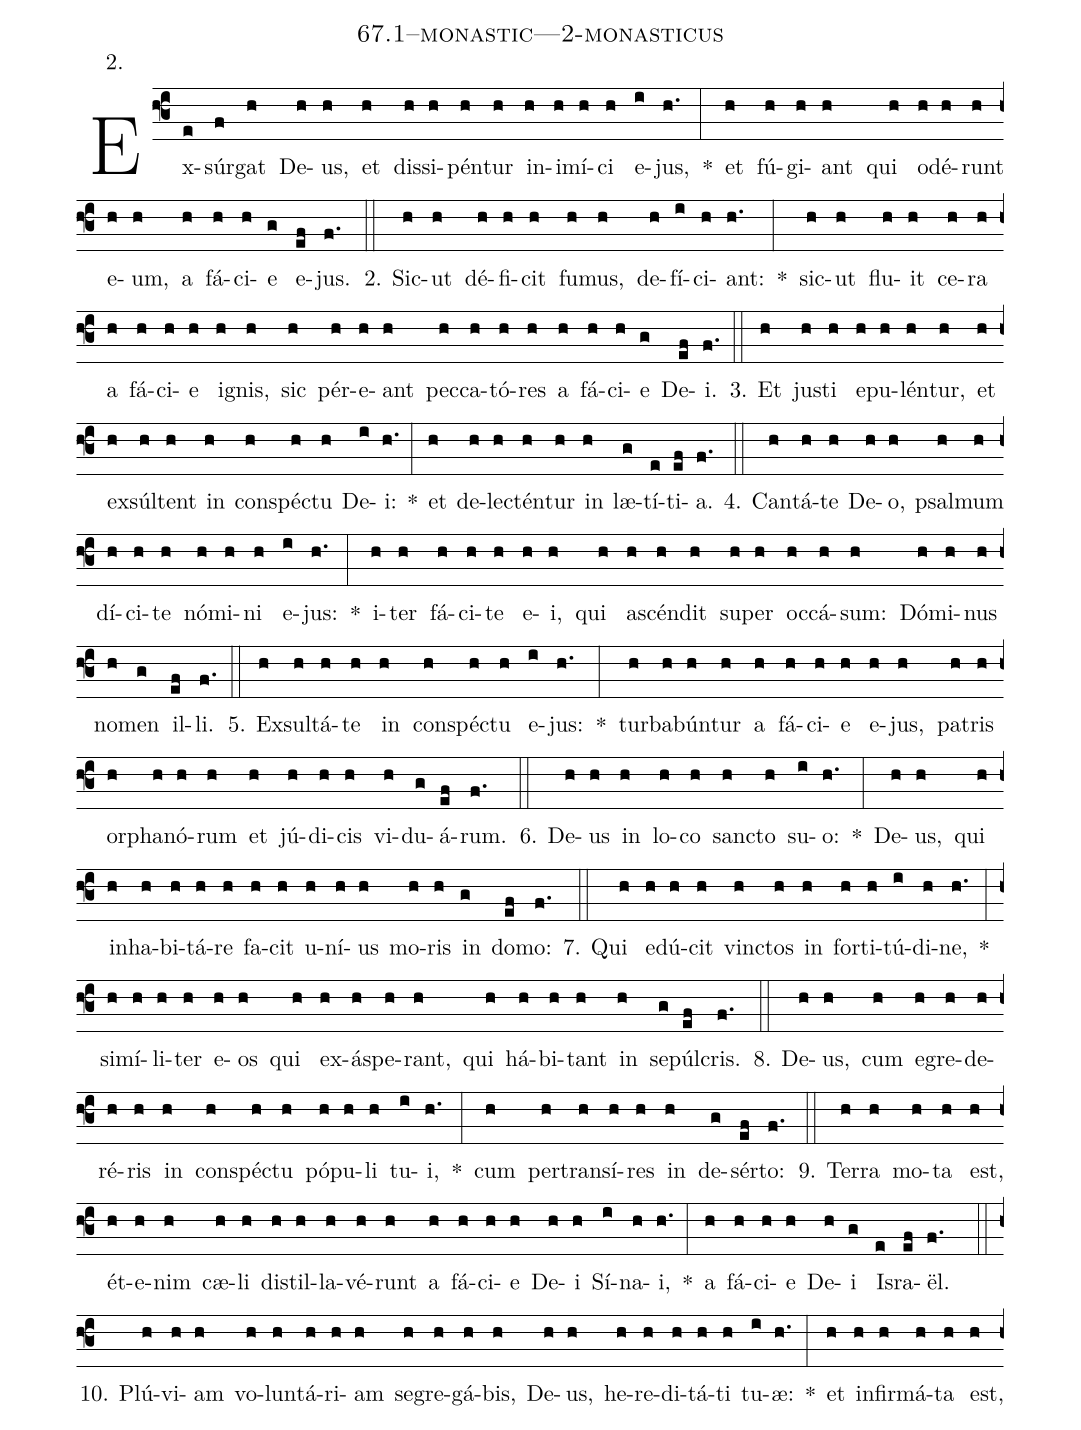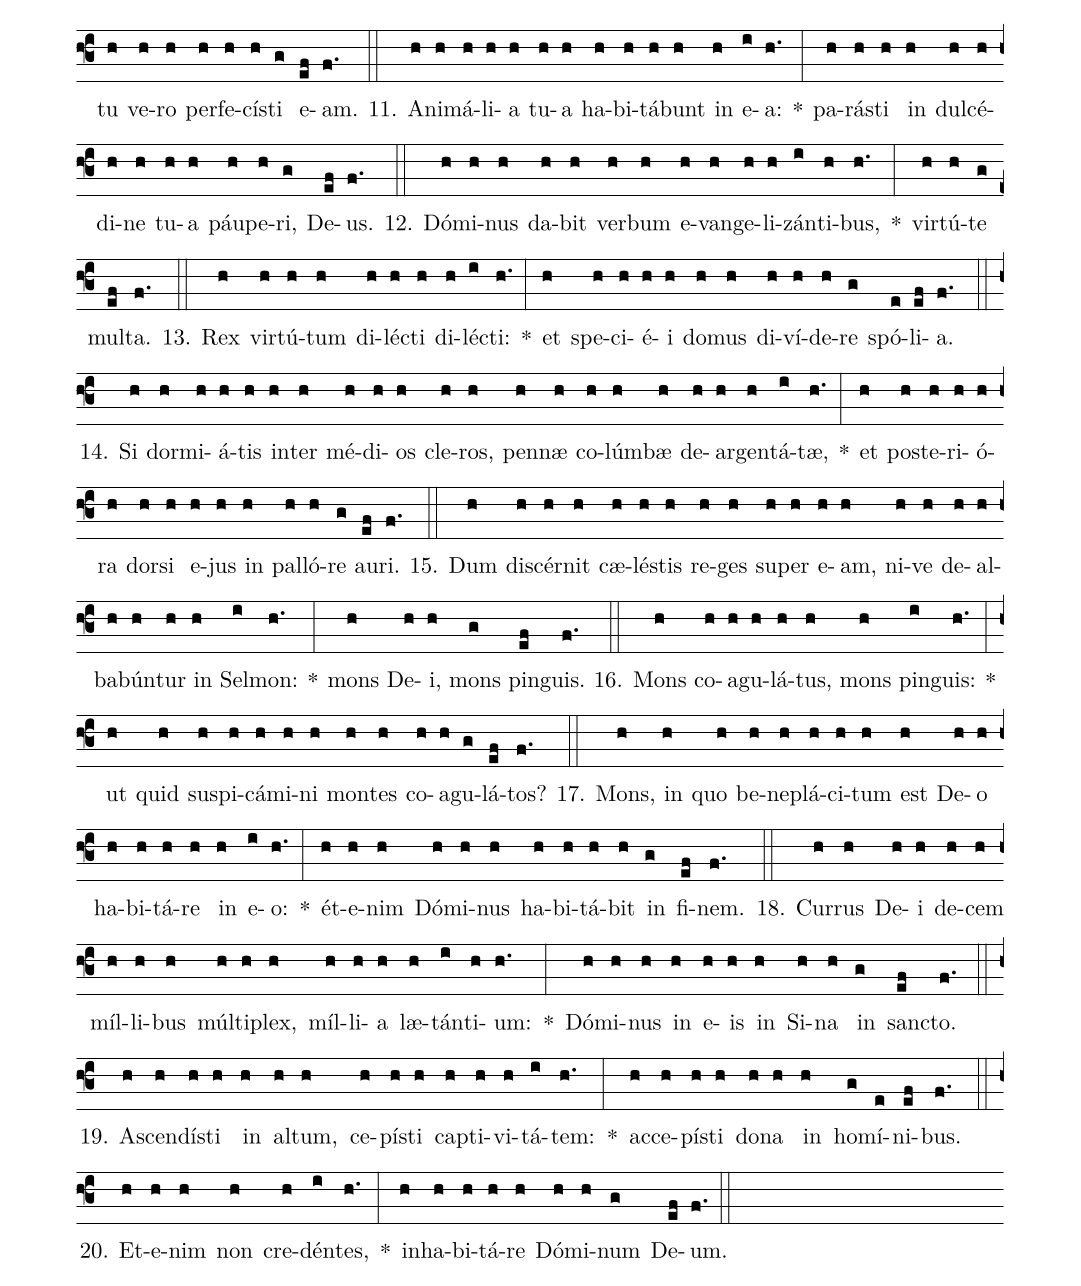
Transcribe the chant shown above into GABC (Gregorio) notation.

name: 67.1--monastic---2-monasticus;
annotation: 2.;
%%
(f3)Ex(e)súr(f)gat(h) De(h)us,(h) et(h) dis(h)si(h)pén(h)tur(h) in(h)i(h)mí(h)ci(h) e(i)jus,(h.) *(:) et(h) fú(h)gi(h)ant(h) qui(h) o(h)dé(h)runt(h) e(h)um,(h) a(h) fá(h)ci(h)e(g) e(ef)jus.(f.) (::)
2. Sic(h)ut(h) dé(h)fi(h)cit(h) fu(h)mus,(h) de(h)fí(i)ci(h)ant:(h.) *(:) sic(h)ut(h) flu(h)it(h) ce(h)ra(h) a(h) fá(h)ci(h)e(h) i(h)gnis,(h) sic(h) pér(h)e(h)ant(h) pec(h)ca(h)tó(h)res(h) a(h) fá(h)ci(h)e(g) De(ef)i.(f.) (::)
3. Et(h) jus(h)ti(h) e(h)pu(h)lén(h)tur,(h) et(h) ex(h)súl(h)tent(h) in(h) con(h)spéc(h)tu(h) De(i)i:(h.) *(:) et(h) de(h)lec(h)tén(h)tur(h) in(h) læ(g)tí(e)ti(ef)a.(f.) (::)
4. Can(h)tá(h)te(h) De(h)o,(h) psal(h)mum(h) dí(h)ci(h)te(h) nó(h)mi(h)ni(h) e(i)jus:(h.) *(:) i(h)ter(h) fá(h)ci(h)te(h) e(h)i,(h) qui(h) a(h)scén(h)dit(h) su(h)per(h) oc(h)cá(h)sum:(h) Dó(h)mi(h)nus(h) no(h)men(g) il(ef)li.(f.) (::)
5. Ex(h)sul(h)tá(h)te(h) in(h) con(h)spéc(h)tu(h) e(i)jus:(h.) *(:) tur(h)ba(h)bún(h)tur(h) a(h) fá(h)ci(h)e(h) e(h)jus,(h) pa(h)tris(h) or(h)pha(h)nó(h)rum(h) et(h) jú(h)di(h)cis(h) vi(h)du(g)á(ef)rum.(f.) (::)
6. De(h)us(h) in(h) lo(h)co(h) sanc(h)to(h) su(i)o:(h.) *(:) De(h)us,(h) qui(h) in(h)ha(h)bi(h)tá(h)re(h) fa(h)cit(h) u(h)ní(h)us(h) mo(h)ris(h) in(g) do(ef)mo:(f.) (::)
7. Qui(h) e(h)dú(h)cit(h) vinc(h)tos(h) in(h) for(h)ti(h)tú(i)di(h)ne,(h.) *(:) si(h)mí(h)li(h)ter(h) e(h)os(h) qui(h) ex(h)ás(h)pe(h)rant,(h) qui(h) há(h)bi(h)tant(h) in(h) se(g)púl(ef)cris.(f.) (::)
8. De(h)us,(h) cum(h) e(h)gre(h)de(h)ré(h)ris(h) in(h) con(h)spéc(h)tu(h) pó(h)pu(h)li(h) tu(i)i,(h.) *(:) cum(h) per(h)trans(h)í(h)res(h) in(h) de(g)sér(ef)to:(f.) (::)
9. Ter(h)ra(h) mo(h)ta(h) est,(h) ét(h)e(h)nim(h) cæ(h)li(h) di(h)stil(h)la(h)vé(h)runt(h) a(h) fá(h)ci(h)e(h) De(h)i(h) Sí(i)na(h)i,(h.) *(:) a(h) fá(h)ci(h)e(h) De(h)i(g) Is(e)ra(ef)ël.(f.) (::)
10. Plú(h)vi(h)am(h) vo(h)lun(h)tá(h)ri(h)am(h) se(h)gre(h)gá(h)bis,(h) De(h)us,(h) he(h)re(h)di(h)tá(h)ti(h) tu(i)æ:(h.) *(:) et(h) in(h)fir(h)má(h)ta(h) est,(h) tu(h) ve(h)ro(h) per(h)fe(h)cís(h)ti(g) e(ef)am.(f.) (::)
11. A(h)ni(h)má(h)li(h)a(h) tu(h)a(h) ha(h)bi(h)tá(h)bunt(h) in(h) e(i)a:(h.) *(:) pa(h)rás(h)ti(h) in(h) dul(h)cé(h)di(h)ne(h) tu(h)a(h) páu(h)pe(h)ri,(g) De(ef)us.(f.) (::)
12. Dó(h)mi(h)nus(h) da(h)bit(h) ver(h)bum(h) e(h)van(h)ge(h)li(h)zán(i)ti(h)bus,(h.) *(:) vir(h)tú(h)te(g) mul(ef)ta.(f.) (::)
13. Rex(h) vir(h)tú(h)tum(h) di(h)léc(h)ti(h) di(h)léc(i)ti:(h.) *(:) et(h) spe(h)ci(h)é(h)i(h) do(h)mus(h) di(h)ví(h)de(h)re(g) spó(e)li(ef)a.(f.) (::)
14. Si(h) dor(h)mi(h)á(h)tis(h) in(h)ter(h) mé(h)di(h)os(h) cle(h)ros,(h) pen(h)næ(h) co(h)lúm(h)bæ(h) de(h)ar(h)gen(h)tá(i)tæ,(h.) *(:) et(h) post(h)e(h)ri(h)ó(h)ra(h) dor(h)si(h) e(h)jus(h) in(h) pal(h)ló(h)re(g) au(ef)ri.(f.) (::)
15. Dum(h) di(h)scér(h)nit(h) cæ(h)lés(h)tis(h) re(h)ges(h) su(h)per(h) e(h)am,(h) ni(h)ve(h) de(h)al(h)ba(h)bún(h)tur(h) in(h) Sel(i)mon:(h.) *(:) mons(h) De(h)i,(h) mons(g) pin(ef)guis.(f.) (::)
16. Mons(h) co(h)a(h)gu(h)lá(h)tus,(h) mons(h) pin(i)guis:(h.) *(:) ut(h) quid(h) su(h)spi(h)cá(h)mi(h)ni(h) mon(h)tes(h) co(h)a(h)gu(g)lá(ef)tos?(f.) (::)
17. Mons,(h) in(h) quo(h) be(h)ne(h)plá(h)ci(h)tum(h) est(h) De(h)o(h) ha(h)bi(h)tá(h)re(h) in(h) e(i)o:(h.) *(:) ét(h)e(h)nim(h) Dó(h)mi(h)nus(h) ha(h)bi(h)tá(h)bit(h) in(g) fi(ef)nem.(f.) (::)
18. Cur(h)rus(h) De(h)i(h) de(h)cem(h) míl(h)li(h)bus(h) múl(h)ti(h)plex,(h) míl(h)li(h)a(h) læ(h)tán(i)ti(h)um:(h.) *(:) Dó(h)mi(h)nus(h) in(h) e(h)is(h) in(h) Si(h)na(h) in(g) sanc(ef)to.(f.) (::)
19. A(h)scen(h)dís(h)ti(h) in(h) al(h)tum,(h) ce(h)pís(h)ti(h) cap(h)ti(h)vi(h)tá(i)tem:(h.) *(:) ac(h)ce(h)pís(h)ti(h) do(h)na(h) in(h) ho(g)mí(e)ni(ef)bus.(f.) (::)
20. Et(h)e(h)nim(h) non(h) cre(h)dén(i)tes,(h.) *(:) in(h)ha(h)bi(h)tá(h)re(h) Dó(h)mi(h)num(g) De(ef)um.(f.) (::)
